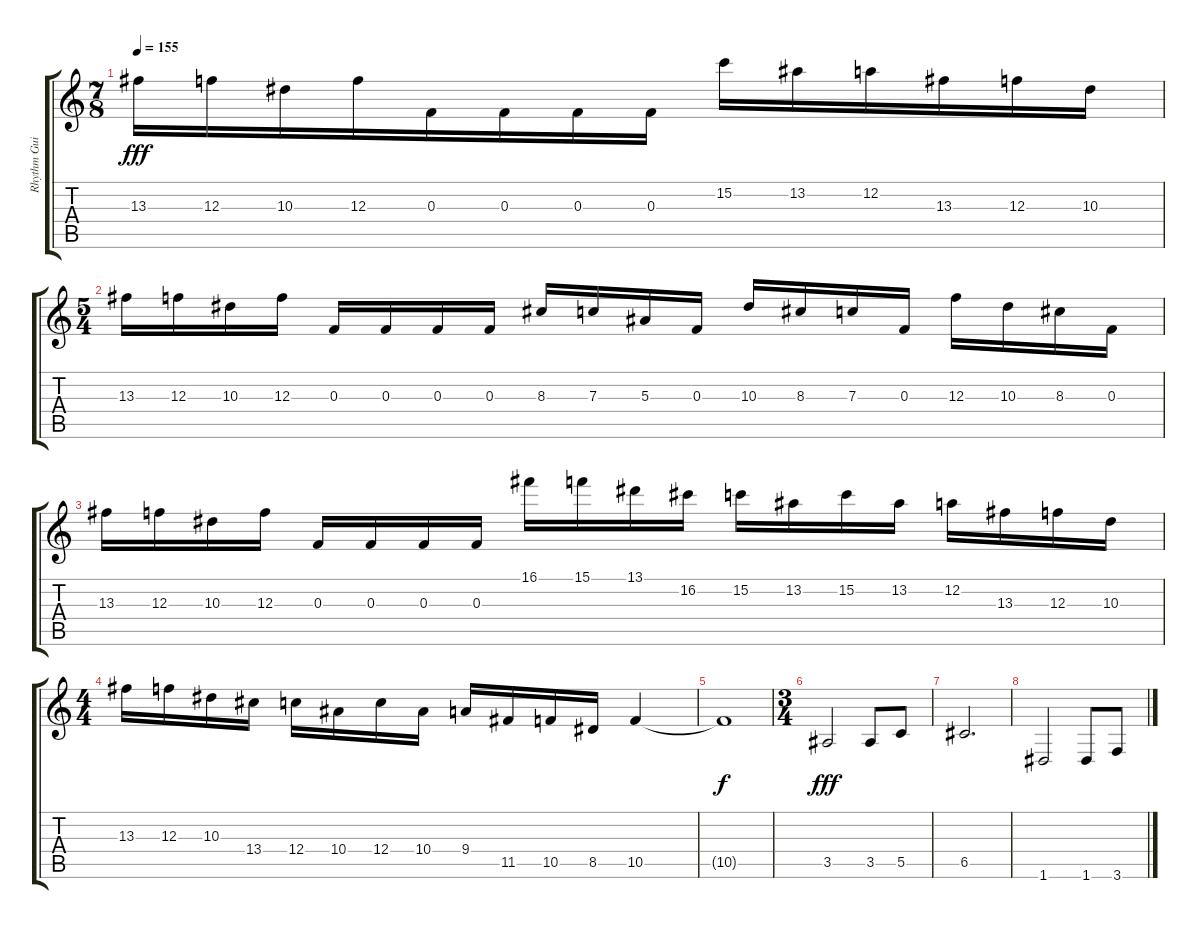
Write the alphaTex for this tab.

\track ("Rhythm Guitar" "Rhythm Gui") {instrument overdrivenguitar}
\staff {score tabs}
\tuning (D4 A3 F3 C3 G2 D2) {hide}
\ts (7 8)
\tempo 155
\clef g2
\ks c
13.3.16{dy fff} 12.3.16 10.3.16 12.3.16 0.3.16 0.3.16 0.3.16 0.3.16 15.2.16 13.2.16 12.2.16 13.3.16 12.3.16 10.3.16 |
\ts (5 4)
13.3.16 12.3.16 10.3.16 12.3.16 0.3.16 0.3.16 0.3.16 0.3.16 8.3.16 7.3.16 5.3.16 0.3.16 10.3.16 8.3.16 7.3.16 0.3.16 12.3.16 10.3.16 8.3.16 0.3.16 |
13.3.16 12.3.16 10.3.16 12.3.16 0.3.16 0.3.16 0.3.16 0.3.16 16.1.16 15.1.16 13.1.16 16.2.16 15.2.16 13.2.16 15.2.16 13.2.16 12.2.16 13.3.16 12.3.16 10.3.16 |
\ts (4 4)
13.3.16 12.3.16 10.3.16 13.4.16 12.4.16 10.4.16 12.4.16 10.4.16 9.4.16 11.5.16 10.5.16 8.5.16 10.5.4 |
10.5{t}.1{dy f} |
\ts (3 4)
3.5.2{dy fff} 3.5.8 5.5.8 |
6.5.2{d} |
1.6.2 1.6.8 3.6.8
